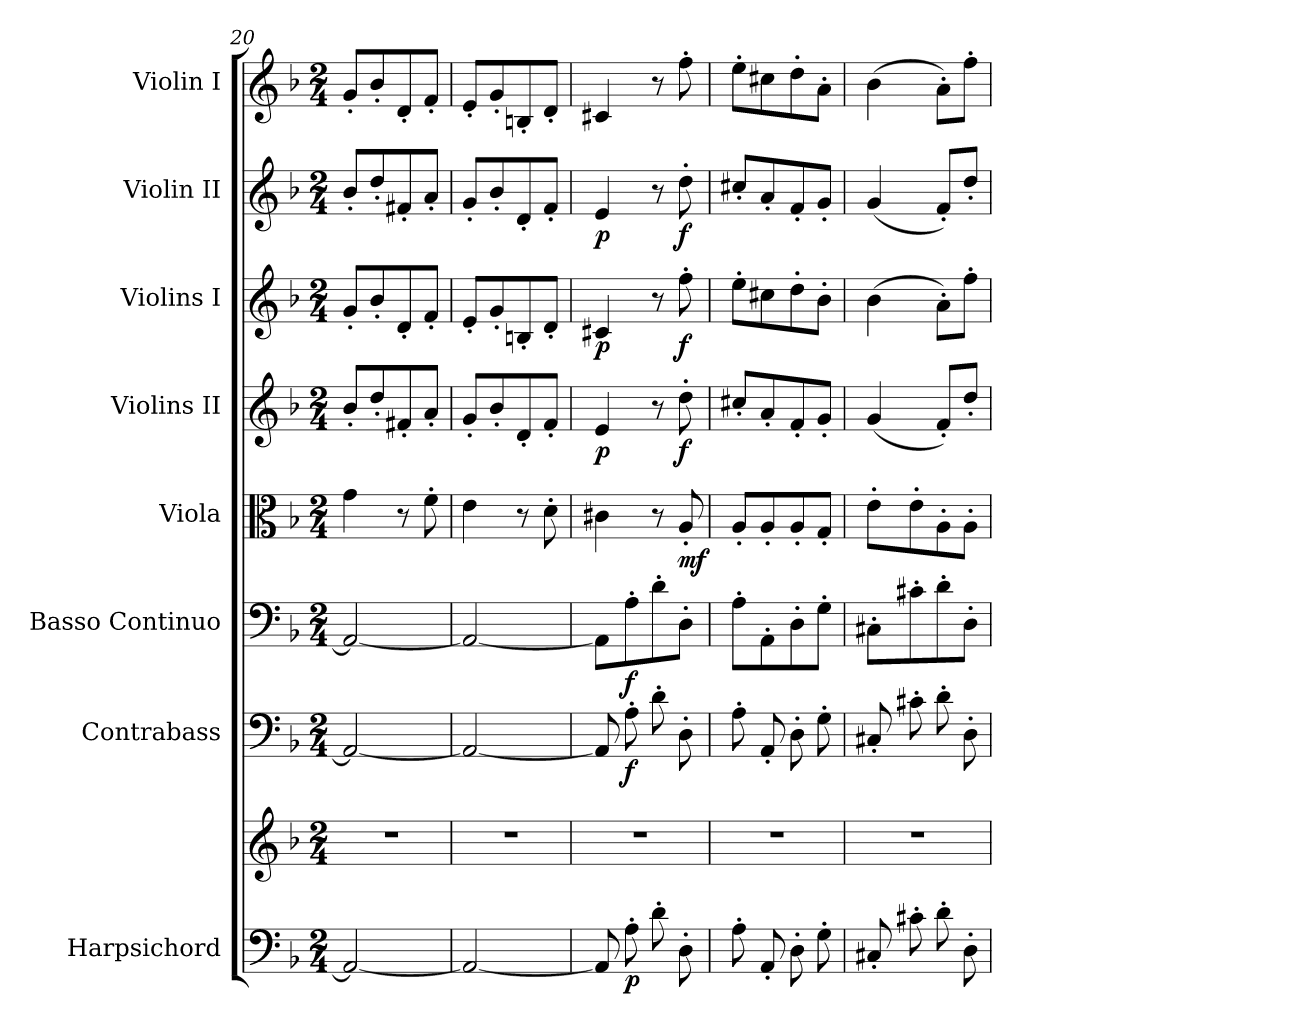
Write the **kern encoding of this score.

**kern	**kern	**dynam	**kern	**dynam	**kern	**dynam	**kern	**dynam	**kern	**dynam	**kern	**dynam	**kern	**dynam	**kern
*part8	*part8	*part8	*part7	*part7	*part6	*part6	*part5	*part5	*part4	*part4	*part3	*part3	*part2	*part2	*part1
*staff9	*staff8	*staff8/9	*staff7	*staff7	*staff6	*staff6	*staff5	*staff5	*staff4	*staff4	*staff3	*staff3	*staff2	*staff2	*staff1
*I"Harpsichord	*	*	*I"Contrabass	*	*I"Basso Continuo	*	*I"Viola	*	*I"Violins II	*	*I"Violins I	*	*I"Violin II	*	*I"Violin I
*I'Hch.	*	*	*I'Cb.	*	*I'B.C.	*	*I'Vla.	*	*I'Vlns. II	*	*I'Vlns. I	*	*I'Vln. II	*	*I'Vln. I
*clefF4	*clefG2	*	*clefF4	*	*clefF4	*	*clefC3	*	*clefG2	*	*clefG2	*	*clefG2	*	*clefG2
*	*	*	*ITrd7c12	*	*	*	*	*	*	*	*	*	*	*	*
*k[b-]	*k[b-]	*	*k[b-]	*	*k[b-]	*	*k[b-]	*	*k[b-]	*	*k[b-]	*	*k[b-]	*	*k[b-]
*M2/4	*M2/4	*	*M2/4	*	*M2/4	*	*M2/4	*	*M2/4	*	*M2/4	*	*M2/4	*	*M2/4
=20	=20	=20	=20	=20	=20	=20	=20	=20	=20	=20	=20	=20	=20	=20	=20
2AA/_	2r	.	2AAA/_	.	2AA/_	.	4g\	.	8b-'/L	.	8g'/L	.	8b-'/L	.	8g'/L
.	.	.	.	.	.	.	.	.	8dd'/	.	8b-'/	.	8dd'/	.	8b-'/
.	.	.	.	.	.	.	8r	.	8f#X'/	.	8d'/	.	8f#X'/	.	8d'/
.	.	.	.	.	.	.	8f'\	.	8a'/J	.	8f'/J	.	8a'/J	.	8f'/J
=21	=21	=21	=21	=21	=21	=21	=21	=21	=21	=21	=21	=21	=21	=21	=21
2AA/_	2r	.	2AAA/_	.	2AA/_	.	4e\	.	8g'/L	.	8e'/L	.	8g'/L	.	8e'/L
.	.	.	.	.	.	.	.	.	8b-'/	.	8g'/	.	8b-'/	.	8g'/
.	.	.	.	.	.	.	8r	.	8d'/	.	8Bn'/	.	8d'/	.	8Bn'/
.	.	.	.	.	.	.	8d'\	.	8f'/J	.	8d'/J	.	8f'/J	.	8d'/J
!!LO:LB:g=z
=22	=22	=22	=22	=22	=22	=22	=22	=22	=22	=22	=22	=22	=22	=22	=22
!	!	!	!	!	!	!	!	!	!	!LO:DY:b	!	!LO:DY:b	!	!LO:DY:b	!
8AA/]	2r	.	8AAA/]	.	8AA\L]	.	4c#X\	.	4e/	p	4c#X/	p	4e/	p	4c#X/
!	!	!LO:DY:b=2	!	!LO:DY:b	!	!LO:DY:b	!	!	!	!	!	!	!	!	!
8A'\	.	p	8AA'\	f	8A'\	f	.	.	.	.	.	.	.	.	.
8d'\	.	.	8D'\	.	8d'\	.	8r	.	8r	.	8r	.	8r	.	8r
!	!	!	!	!	!	!	!	!LO:DY:b	!	!LO:DY:b	!	!LO:DY:b	!	!LO:DY:b	!
8D'\	.	.	8DD'\	.	8D'\J	.	8A'/	mf	8dd'\	f	8ff'\	f	8dd'\	f	8ff'\
=23	=23	=23	=23	=23	=23	=23	=23	=23	=23	=23	=23	=23	=23	=23	=23
8A'\	2r	.	8AA'\	.	8A'\L	.	8A'/L	.	8cc#X'/L	.	8ee'\L	.	8cc#X'/L	.	8ee'\L
8AA'/	.	.	8AAA'/	.	8AA'\	.	8A'/	.	8a'/	.	8cc#X\	.	8a'/	.	8cc#X\
8D'\	.	.	8DD'\	.	8D'\	.	8A'/	.	8f'/	.	8dd'\	.	8f'/	.	8dd'\
8G'\	.	.	8GG'\	.	8G'\J	.	8G'/J	.	8g'/J	.	8b-'\J	.	8g'/J	.	8a'\J
=24	=24	=24	=24	=24	=24	=24	=24	=24	=24	=24	=24	=24	=24	=24	=24
8C#X'/	2r	.	8CC#X'/	.	8C#X'\L	.	8e'\L	.	(<4g/	.	(>4b-\	.	(<4g/	.	(>4b-\
8c#X'\	.	.	8C#X'\	.	8c#X'\	.	8e'\	.	.	.	.	.	.	.	.
8d'\	.	.	8D'\	.	8d'\	.	8A'\	.	8f'/L)	.	8a'\L)	.	8f'/L)	.	8a'\L)
8D'\	.	.	8DD'\	.	8D'\J	.	8A'\J	.	8dd'/J	.	8ff'\J	.	8dd'/J	.	8ff'\J
=	=	=	=	=	=	=	=	=	=	=	=	=	=	=	=
*-	*-	*-	*-	*-	*-	*-	*-	*-	*-	*-	*-	*-	*-	*-	*-
